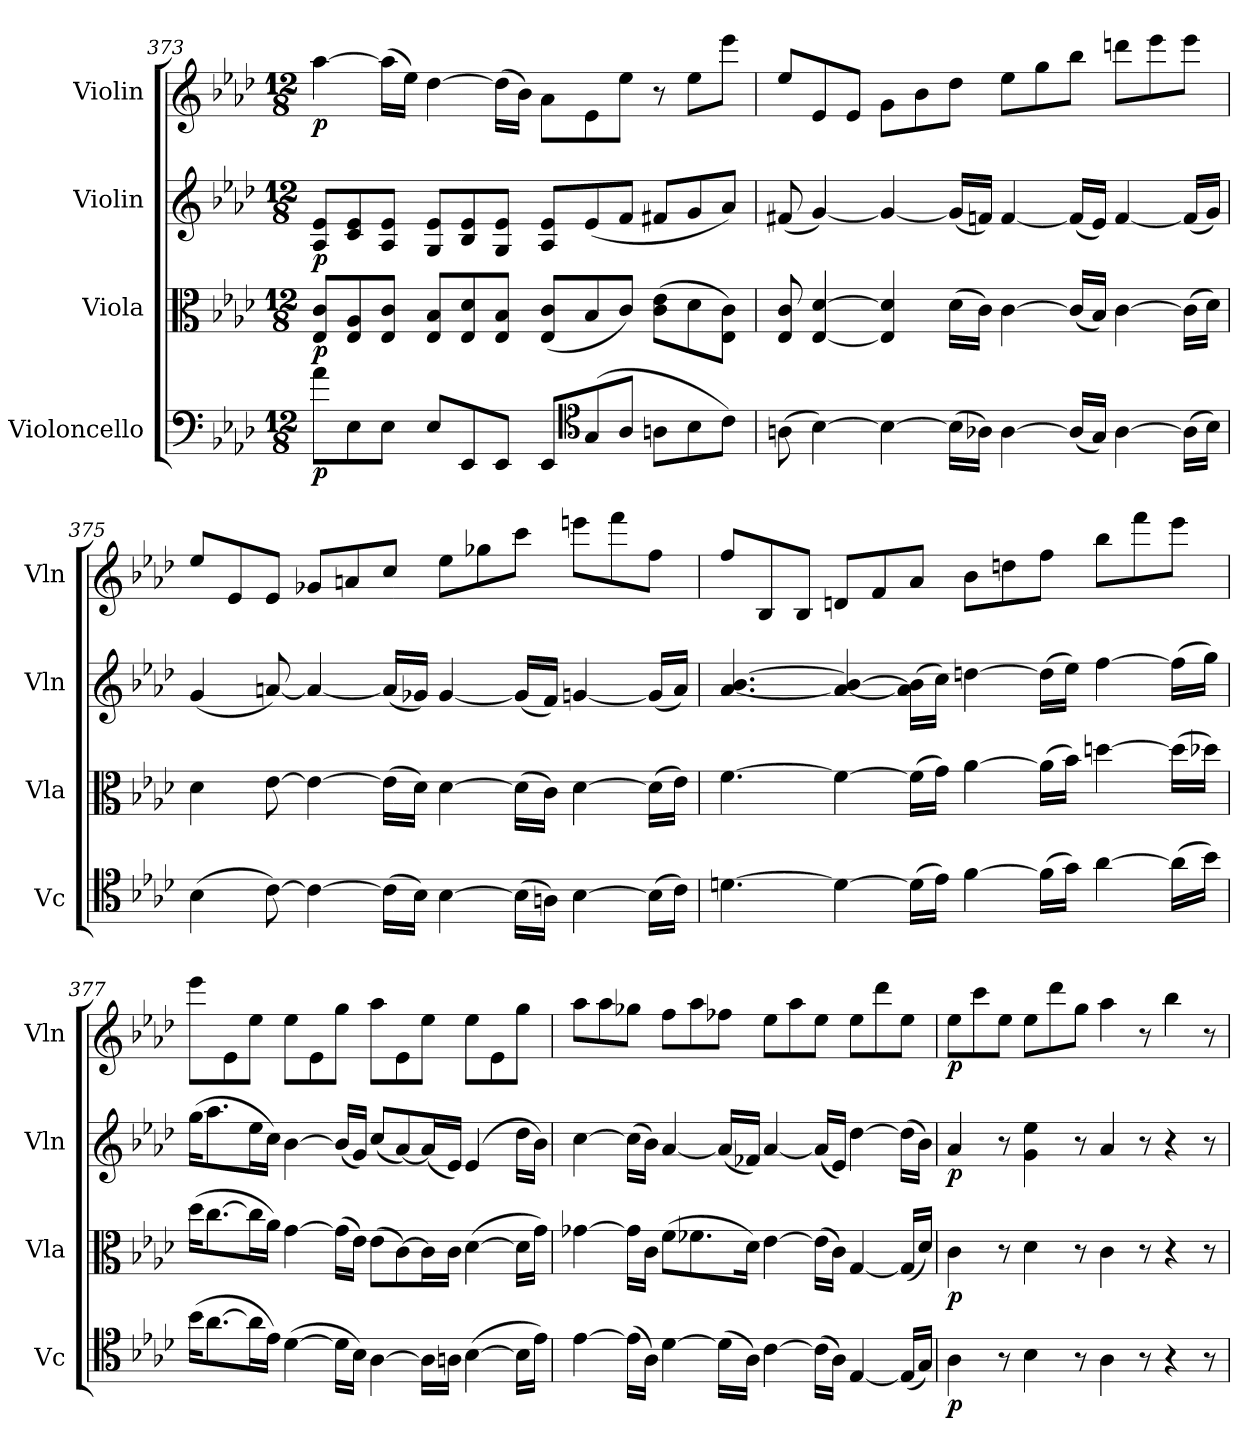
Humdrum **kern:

**kern	**dynam	**kern	**dynam	**kern	**dynam	**kern	**dynam
*part4	*part4	*part3	*part3	*part2	*part2	*part1	*part1
*staff4	*staff4	*staff3	*staff3	*staff2	*staff2	*staff1	*staff1
*I"Violoncello	*	*I"Viola	*	*I"Violin	*	*I"Violin	*
*I'Vc	*	*I'Vla	*	*I'Vln	*	*I'Vln	*
*clefF4	*	*clefC3	*	*clefG2	*	*clefG2	*
*k[b-e-a-d-]	*	*k[b-e-a-d-]	*	*k[b-e-a-d-]	*	*k[b-e-a-d-]	*
*M12/8	*	*M12/8	*	*M12/8	*	*M12/8	*
=373	=373	=373	=373	=373	=373	=373	=373
8a-\L	p	8E-/ 8c/L	p	8A-/ 8e-/L	p	[4aa-	p
8E-\	.	8E-/ 8A-/	.	8c/ 8e-/	.	.	.
8E-\J	.	8E-/ 8c/J	.	8A-/ 8e-/J	.	(16aa-\LL]	.
.	.	.	.	.	.	16ee-\JJ)	.
8E-/L	.	8E-/ 8B-/L	.	8G/ 8e-/L	.	[4dd-	.
8EE-/	.	8E-/ 8d-/	.	8B-/ 8e-/	.	.	.
8EE-/J	.	8E-/ 8B-/J	.	8G/ 8e-/J	.	(16dd-\LL]	.
.	.	.	.	.	.	16b-\JJ)	.
8EE-/L	.	(8E-/ 8c/L	.	8A-/ 8e-/L	.	8a-\L	.
*clefC4	*	*	*	*	*	*	*
(8G/	.	8B-/	.	(8e-/	.	8e-\	.
8A-/J	.	8c/J)	.	8f/J	.	8ee-\J	.
8An\L	.	(8c\ 8e-\L	.	8f#X/L	.	8r	.
8B-\	.	8d-\	.	8g/	.	8ee-\L	.
8c\J)	.	8E-\ 8c\J)	.	8a-/J)	.	8eee-\J	.
=374	=374	=374	=374	=374	=374	=374	=374
(8An	.	8E- 8c	.	(8f#X	.	8ee-/L	.
[4B-)	.	[4E- [4d-	.	[4g)	.	8e-/	.
.	.	.	.	.	.	8e-/J	.
4B-_	.	4E-] 4d-]	.	4g_	.	8g\L	.
.	.	.	.	.	.	8b-\	.
(16B-\LL]	.	(16d-\LL	.	(16g/LL]	.	8dd-\J	.
16A-X\JJ)	.	16c\JJ)	.	16fn/JJ)	.	.	.
[4A-	.	[4c	.	[4f	.	8ee-\L	.
.	.	.	.	.	.	8gg\	.
(16A-/LL]	.	(16c/LL]	.	(16f/LL]	.	8bb-\J	.
16G/JJ)	.	16B-/JJ)	.	16e-/JJ)	.	.	.
[4A-	.	[4c	.	[4f	.	8dddn\L	.
.	.	.	.	.	.	8eee-\	.
(16A-\LL]	.	(16c\LL]	.	(16f/LL]	.	8eee-\J	.
16B-\JJ)	.	16d-\JJ)	.	16g/JJ)	.	.	.
=375	=375	=375	=375	=375	=375	=375	=375
(4B-	.	4d-	.	(4g	.	8ee-/L	.
.	.	.	.	.	.	8e-/	.
[8c)	.	[8e-	.	[8an)	.	8e-/J	.
4c_	.	4e-_	.	4a_	.	8g-X/L	.
.	.	.	.	.	.	8an/	.
(16c\LL]	.	(16e-\LL]	.	(16a/LL]	.	8cc/J	.
16B-\JJ)	.	16d-\JJ)	.	16g-X/JJ)	.	.	.
[4B-	.	[4d-	.	[4g-	.	8ee-\L	.
.	.	.	.	.	.	8gg-X\	.
(16B-\LL]	.	(16d-\LL]	.	(16g-/LL]	.	8ccc\J	.
16An\JJ)	.	16c\JJ)	.	16f/JJ)	.	.	.
[4B-	.	[4d-	.	[4gn	.	8eeen\L	.
.	.	.	.	.	.	8fff\	.
(16B-\LL]	.	(16d-\LL]	.	(16g/LL]	.	8ff\J	.
16c\JJ)	.	16e-\JJ)	.	16a/JJ)	.	.	.
=376	=376	=376	=376	=376	=376	=376	=376
[4.dn	.	[4.f	.	[4.a- [4.b-	.	8ff/L	.
.	.	.	.	.	.	8B-/	.
.	.	.	.	.	.	8B-/J	.
4d_	.	4f_	.	4a-_ 4b-_	.	8dn/L	.
.	.	.	.	.	.	8f/	.
(16d\LL]	.	(16f\LL]	.	(16a-]\ 16b-]\LL	.	8a-/J	.
16e-\JJ)	.	16g\JJ)	.	16cc\JJ)	.	.	.
[4f	.	[4a-	.	[4ddn	.	8b-\L	.
.	.	.	.	.	.	8ddn\	.
(16f\LL]	.	(16a-\LL]	.	(16dd\LL]	.	8ff\J	.
16g\JJ)	.	16b-\JJ)	.	16ee-\JJ)	.	.	.
[4a-	.	[4ddn	.	[4ff	.	8bb-\L	.
.	.	.	.	.	.	8fff\	.
(16a-\LL]	.	(16dd\LL]	.	(16ff\LL]	.	8eee-\J	.
16b-\JJ)	.	16dd-X\JJ)	.	16gg\JJ)	.	.	.
=377	=377	=377	=377	=377	=377	=377	=377
(16b-\KL	.	(16dd-\KL	.	(16gg\KL	.	8eee-\L	.
[8.a-\	.	[8.cc\	.	8.aa-\	.	.	.
.	.	.	.	.	.	8e-\	.
16a-\L]	.	16cc\L]	.	16ee-\L	.	8ee-\J	.
16e-\JJ)	.	16a-\JJ)	.	16cc\JJ)	.	.	.
([4d-	.	[4g	.	[4b-	.	8ee-\L	.
.	.	.	.	.	.	8e-\	.
16d-\LL]	.	(16g\LL]	.	(16b-/LL]	.	8gg\J	.
16B-\JJ)	.	16e-\JJ)	.	16g/JJ)	.	.	.
[4A-	.	(8e-\L	.	(8cc/L	.	8aa-\L	.
.	.	[8c\)	.	[8a-/)	.	8e-\	.
16A-\LL]	.	16c\L]	.	(16a-/L]	.	8ee-\J	.
16An\JJ	.	16c\JJ	.	16e-/JJ)	.	.	.
([4B-	.	([4d-	.	(4e-	.	8ee-\L	.
.	.	.	.	.	.	8e-\	.
16B-\LL]	.	16d-\LL]	.	16dd-\LL	.	8gg\J	.
16e-\JJ)	.	16g\JJ)	.	16b-\JJ)	.	.	.
=378	=378	=378	=378	=378	=378	=378	=378
[4e-	.	[4g-X	.	[4cc	.	8aa-\L	.
.	.	.	.	.	.	8aa-\	.
(16e-\LL]	.	16g-\LL]	.	(16cc\LL]	.	8gg-X\J	.
16A-\JJ)	.	16c\JJ	.	16b-\JJ)	.	.	.
[4d-	.	(8f\L	.	[4a-	.	8ff\L	.
.	.	8.f-X\	.	.	.	8aa-\	.
(16d-\LL]	.	.	.	(16a-/LL]	.	8ff-X\J	.
16A-\JJ)	.	16d-\Jk)	.	16f-X/JJ)	.	.	.
[4c	.	[4e-	.	[4a-	.	8ee-\L	.
.	.	.	.	.	.	8aa-\	.
(16c\LL]	.	(16e-\LL]	.	(16a-/LL]	.	8ee-\J	.
16A-\JJ)	.	16c\JJ)	.	16e-/JJ)	.	.	.
[4E-	.	[4G	.	[4dd-	.	8ee-\L	.
.	.	.	.	.	.	8ddd-\	.
(16E-/LL]	.	(16G/LL]	.	(16dd-\LL]	.	8ee-\J	.
16G/JJ)	.	16d-/JJ)	.	16b-\JJ)	.	.	.
=379	=379	=379	=379	=379	=379	=379	=379
4A-	p	4c	p	4a-	p	8ee-\L	p
.	.	.	.	.	.	8ccc\	.
8r	.	8r	.	8r	.	8ee-\J	.
4B-	.	4d-	.	4g 4ee-	.	8ee-\L	.
.	.	.	.	.	.	8ddd-\	.
8r	.	8r	.	8r	.	8gg\J	.
4A-	.	4c	.	4a-	.	4aa-	.
8r	.	8r	.	8r	.	8r	.
4r	.	4r	.	4r	.	4bb-	.
8r	.	8r	.	8r	.	8r	.
=	=	=	=	=	=	=	=
*-	*-	*-	*-	*-	*-	*-	*-
